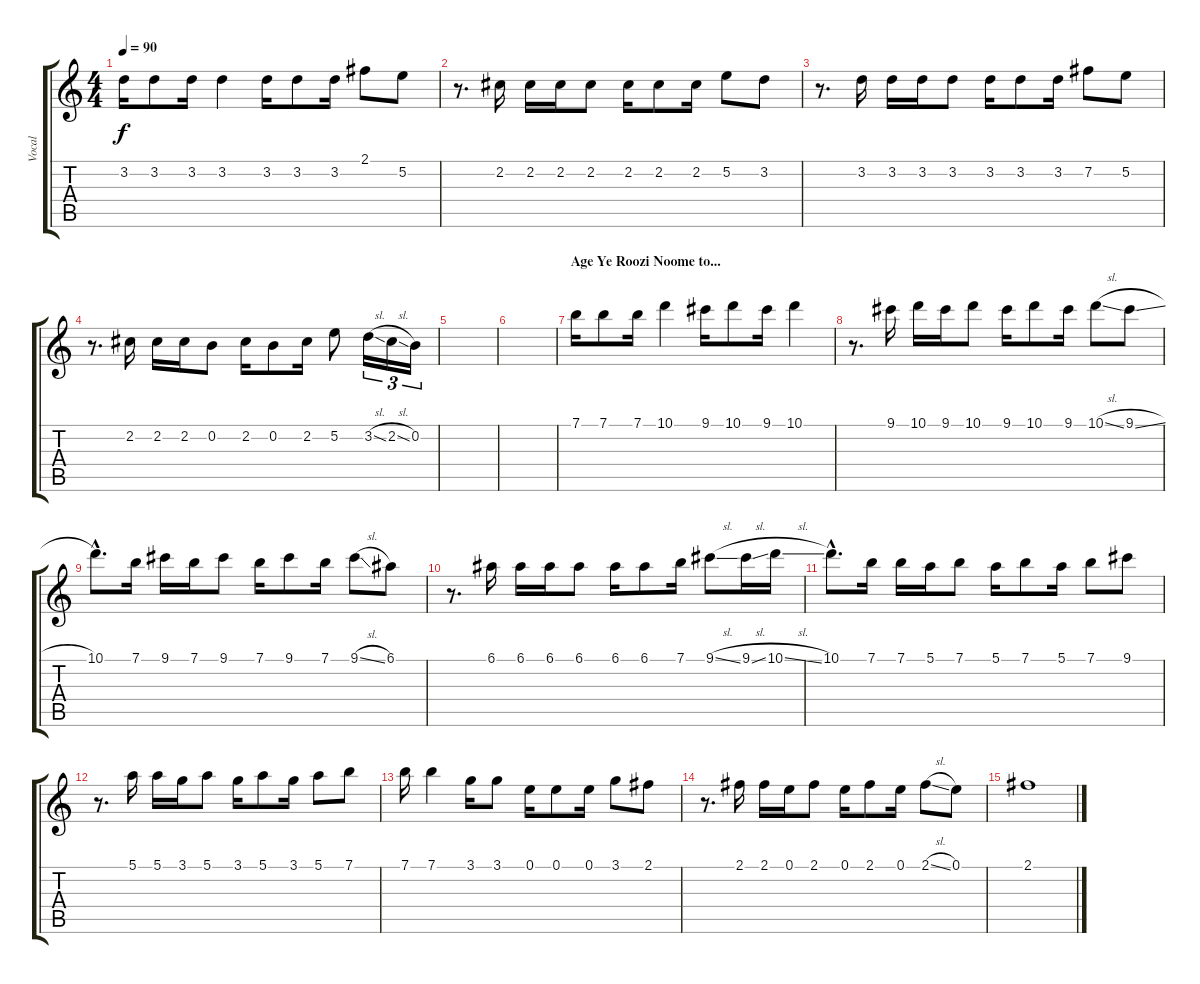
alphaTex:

\track ("Vocal" "Vocal") {instrument electricguitarjazz}
\staff {score tabs}
\tuning (E4 B3 G3 D3 A2 E2) {hide}
\ts (4 4)
\tempo 90
\clef g2
\ks c
3.2.16{dy f} 3.2.8 3.2.16 3.2.4 3.2.16 3.2.8 3.2.16 2.1.8 5.2.8 |
r.8{d} 2.2.16 2.2.16 2.2.16 2.2.8 2.2.16 2.2.8 2.2.16 5.2.8 3.2.8 |
r.8{d} 3.2.16 3.2.16 3.2.16 3.2.8 3.2.16 3.2.8 3.2.16 7.2.8 5.2.8 |
r.8{d} 2.2.16 2.2.16 2.2.16 0.2.8 2.2.16 0.2.8 2.2.16 5.2.8 3.2{sl}.16{tu (3 2)} 2.2{sl}.16{tu (3 2)} 0.2.16{tu (3 2)} |
|
|
\section ("" "Age Ye Roozi Noome to...")
7.1.16 7.1.8 7.1.16 10.1.4 9.1.16 10.1.8 9.1.16 10.1.4 |
r.8{d} 9.1.16 10.1.16 9.1.16 10.1.8 9.1.16 10.1.8 9.1.16 10.1{sl}.8 9.1{sl}.8 |
10.1{hac}.8{d} 7.1.16 9.1.16 7.1.16 9.1.8 7.1.16 9.1.8 7.1.16 9.1{sl}.8 6.1.8 |
r.8{d} 6.1.16 6.1.16 6.1.16 6.1.8 6.1.16 6.1.8 7.1.16 9.1{sl}.8 9.1{sl}.16 10.1{sl}.16 |
10.1{hac}.8{d} 7.1.16 7.1.16 5.1.16 7.1.8 5.1.16 7.1.8 5.1.16 7.1.8 9.1.8 |
r.8{d} 5.1.16 5.1.16 3.1.16 5.1.8 3.1.16 5.1.8 3.1.16 5.1.8 7.1.8 |
7.1.16 7.1.4 3.1.16 3.1.8 0.1.16 0.1.8 0.1.16 3.1.8 2.1.8 |
r.8{d} 2.1.16 2.1.16 0.1.16 2.1.8 0.1.16 2.1.8 0.1.16 2.1{sl}.8 0.1.8 |
2.1.1
